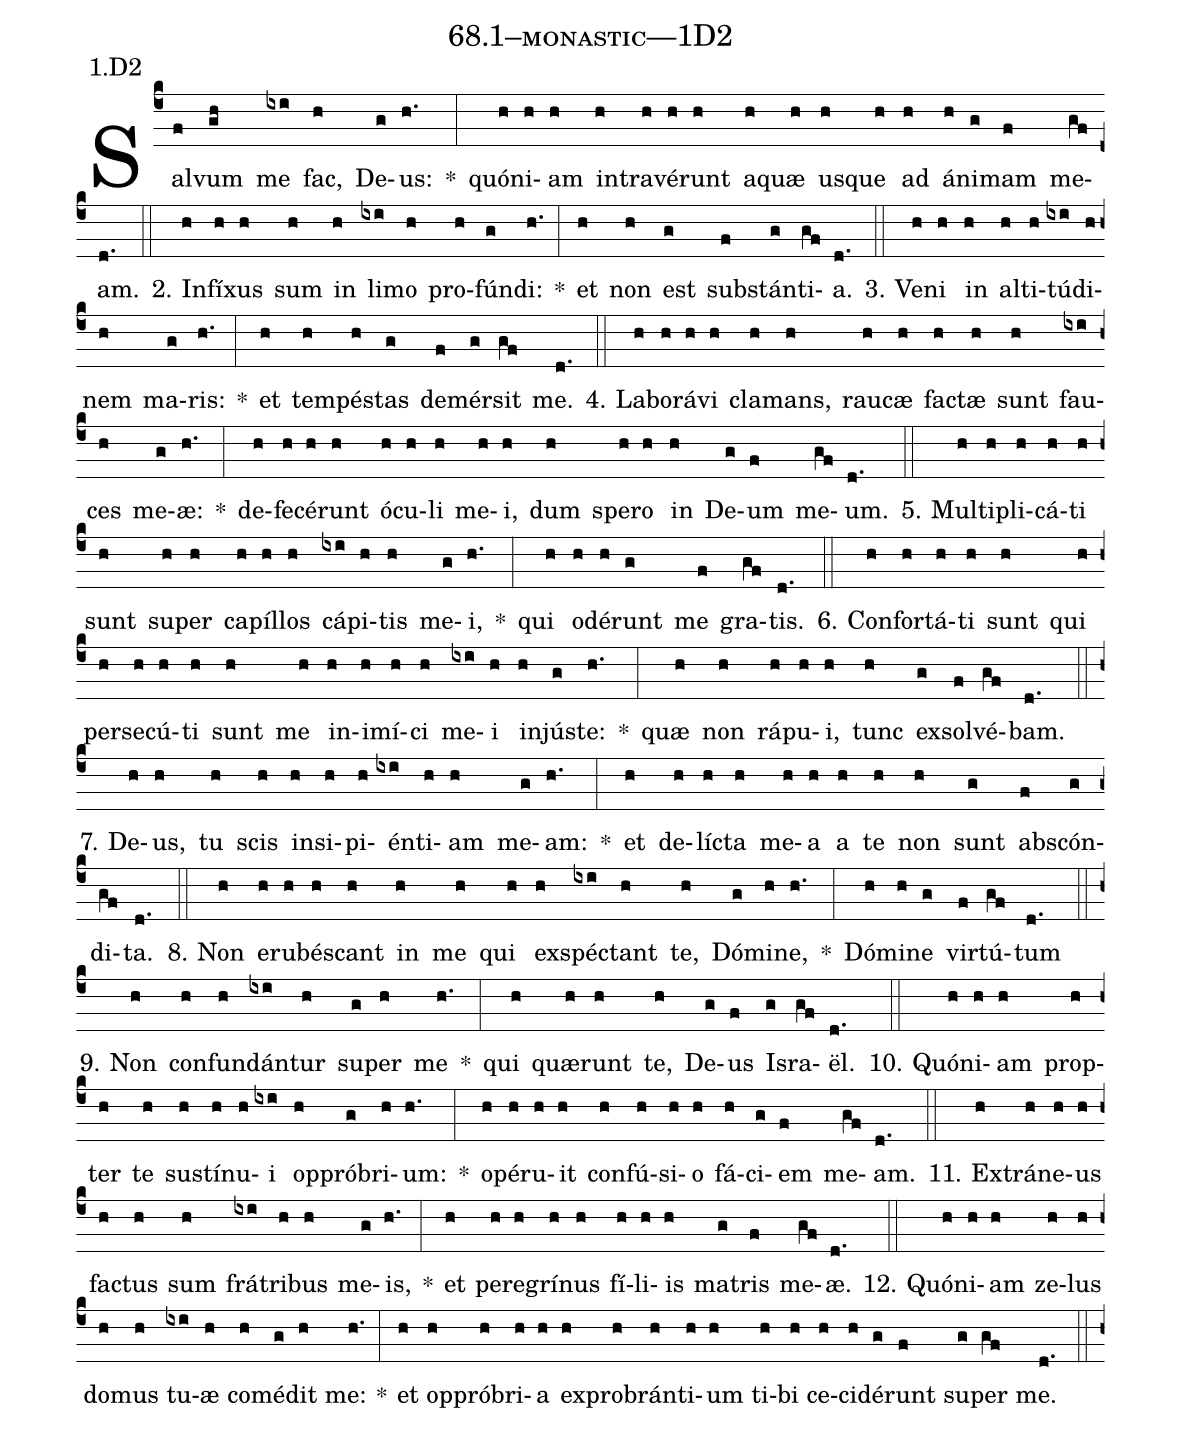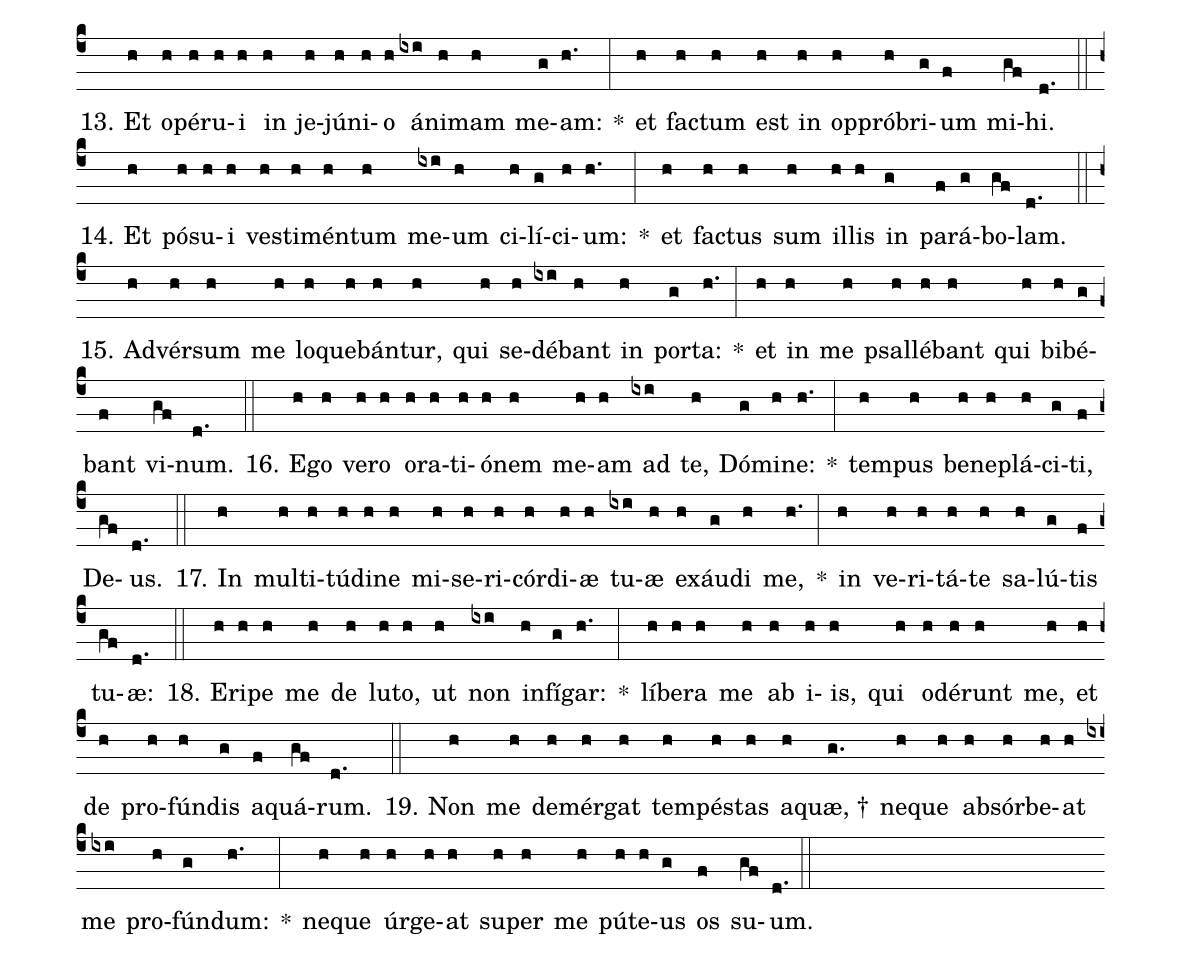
name: 68.1--monastic---1D2;
annotation: 1.D2;
%%
(c4)Sal(f)vum(gh) me(ixi) fac,(h) De(g)us:(h.) *(:) quón(h)i(h)am(h) in(h)tra(h)vé(h)runt(h) a(h)quæ(h) us(h)que(h) ad(h) á(h)ni(g)mam(f) me(gf)am.(d.) (::)
2. In(h)fí(h)xus(h) sum(h) in(h) li(ixi)mo(h) pro(h)fún(g)di:(h.) *(:) et(h) non(h) est(g) sub(f)stán(g)ti(gf)a.(d.) (::)
3. Ve(h)ni(h) in(h) al(h)ti(h)tú(ixi)di(h)nem(h) ma(g)ris:(h.) *(:) et(h) tem(h)pés(h)tas(g) de(f)mér(g)sit(gf) me.(d.) (::)
4. La(h)bo(h)rá(h)vi(h) cla(h)mans,(h) rau(h)cæ(h) fac(h)tæ(h) sunt(h) fau(ixi)ces(h) me(g)æ:(h.) *(:) de(h)fe(h)cé(h)runt(h) ó(h)cu(h)li(h) me(h)i,(h) dum(h) spe(h)ro(h) in(h) De(g)um(f) me(gf)um.(d.) (::)
5. Mul(h)ti(h)pli(h)cá(h)ti(h) sunt(h) su(h)per(h) ca(h)píl(h)los(h) cá(ixi)pi(h)tis(h) me(g)i,(h.) *(:) qui(h) o(h)dé(h)runt(g) me(f) gra(gf)tis.(d.) (::)
6. Con(h)for(h)tá(h)ti(h) sunt(h) qui(h) per(h)se(h)cú(h)ti(h) sunt(h) me(h) in(h)i(h)mí(h)ci(h) me(ixi)i(h) in(h)jús(g)te:(h.) *(:) quæ(h) non(h) rá(h)pu(h)i,(h) tunc(h) ex(g)sol(f)vé(gf)bam.(d.) (::)
7. De(h)us,(h) tu(h) scis(h) in(h)si(h)pi(h)én(ixi)ti(h)am(h) me(g)am:(h.) *(:) et(h) de(h)líc(h)ta(h) me(h)a(h) a(h) te(h) non(h) sunt(g) abs(f)cón(g)di(gf)ta.(d.) (::)
8. Non(h) e(h)ru(h)bés(h)cant(h) in(h) me(h) qui(h) ex(h)spéc(ixi)tant(h) te,(h) Dó(g)mi(h)ne,(h.) *(:) Dó(h)mi(h)ne(g) vir(f)tú(gf)tum(d.) (::)
9. Non(h) con(h)fun(h)dán(ixi)tur(h) su(g)per(h) me(h.) *(:) qui(h) quæ(h)runt(h) te,(h) De(g)us(f) Is(g)ra(gf)ël.(d.) (::)
10. Quón(h)i(h)am(h) prop(h)ter(h) te(h) sus(h)tí(h)nu(h)i(ixi) op(h)pró(g)bri(h)um:(h.) *(:) o(h)pé(h)ru(h)it(h) con(h)fú(h)si(h)o(h) fá(h)ci(g)em(f) me(gf)am.(d.) (::)
11. Ex(h)trá(h)ne(h)us(h) fac(h)tus(h) sum(h) frá(ixi)tri(h)bus(h) me(g)is,(h.) *(:) et(h) per(h)e(h)grí(h)nus(h) fí(h)li(h)is(h) ma(g)tris(f) me(gf)æ.(d.) (::)
12. Quón(h)i(h)am(h) ze(h)lus(h) do(h)mus(h) tu(ixi)æ(h) com(h)é(g)dit(h) me:(h.) *(:) et(h) op(h)pró(h)bri(h)a(h) ex(h)pro(h)brán(h)ti(h)um(h) ti(h)bi(h) ce(h)ci(h)dé(g)runt(f) su(g)per(gf) me.(d.) (::)
13. Et(h) o(h)pé(h)ru(h)i(h) in(h) je(h)jú(h)ni(h)o(h) á(ixi)ni(h)mam(h) me(g)am:(h.) *(:) et(h) fac(h)tum(h) est(h) in(h) op(h)pró(h)bri(g)um(f) mi(gf)hi.(d.) (::)
14. Et(h) pó(h)su(h)i(h) ves(h)ti(h)mén(h)tum(h) me(ixi)um(h) ci(h)lí(g)ci(h)um:(h.) *(:) et(h) fac(h)tus(h) sum(h) il(h)lis(h) in(g) pa(f)rá(g)bo(gf)lam.(d.) (::)
15. Ad(h)vér(h)sum(h) me(h) lo(h)que(h)bán(h)tur,(h) qui(h) se(h)dé(ixi)bant(h) in(h) por(g)ta:(h.) *(:) et(h) in(h) me(h) psal(h)lé(h)bant(h) qui(h) bi(h)bé(g)bant(f) vi(gf)num.(d.) (::)
16. E(h)go(h) ve(h)ro(h) o(h)ra(h)ti(h)ó(h)nem(h) me(h)am(h) ad(ixi) te,(h) Dó(g)mi(h)ne:(h.) *(:) tem(h)pus(h) be(h)ne(h)plá(h)ci(g)ti,(f) De(gf)us.(d.) (::)
17. In(h) mul(h)ti(h)tú(h)di(h)ne(h) mi(h)se(h)ri(h)cór(h)di(h)æ(h) tu(ixi)æ(h) ex(h)áu(g)di(h) me,(h.) *(:) in(h) ve(h)ri(h)tá(h)te(h) sa(h)lú(g)tis(f) tu(gf)æ:(d.) (::)
18. E(h)ri(h)pe(h) me(h) de(h) lu(h)to,(h) ut(h) non(ixi) in(h)fí(g)gar:(h.) *(:) lí(h)be(h)ra(h) me(h) ab(h) i(h)is,(h) qui(h) o(h)dé(h)runt(h) me,(h) et(h) de(h) pro(h)fún(h)dis(g) a(f)quá(gf)rum.(d.) (::)
19. Non(h) me(h) de(h)mér(h)gat(h) tem(h)pés(h)tas(h) a(h)quæ, †(g.) ne(h)que(h) ab(h)sór(h)be(h)at(h) me(ixi) pro(h)fún(g)dum:(h.) *(:) ne(h)que(h) úr(h)ge(h)at(h) su(h)per(h) me(h) pú(h)te(h)us(g) os(f) su(gf)um.(d.) (::)
